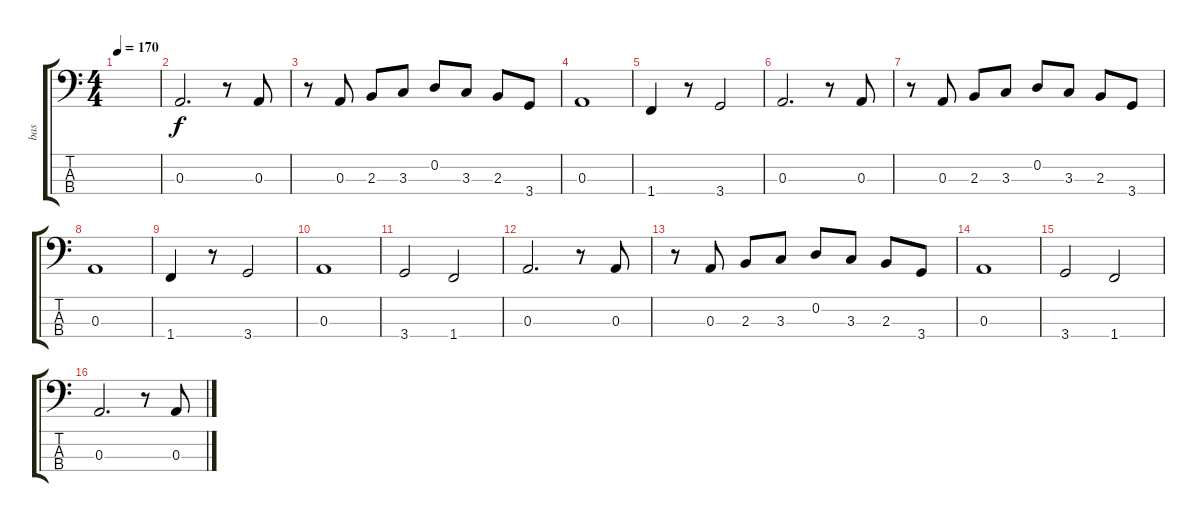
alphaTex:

\track ("bas" "bas") {instrument electricbasspick}
\staff {score tabs}
\tuning (G2 D2 A1 E1) {hide}
\ts (4 4)
\tempo 170
\clef f4
\ks c
|
0.3.2{d} r.8 0.3.8 |
r.8 0.3.8 2.3.8 3.3.8 0.2.8 3.3.8 2.3.8 3.4.8 |
0.3.1 |
1.4.4 r.8 3.4.2 |
0.3.2{d} r.8 0.3.8 |
r.8 0.3.8 2.3.8 3.3.8 0.2.8 3.3.8 2.3.8 3.4.8 |
0.3.1 |
1.4.4 r.8 3.4.2 |
0.3.1 |
3.4.2 1.4.2 |
0.3.2{d} r.8 0.3.8 |
r.8 0.3.8 2.3.8 3.3.8 0.2.8 3.3.8 2.3.8 3.4.8 |
0.3.1 |
3.4.2 1.4.2 |
0.3.2{d} r.8 0.3.8
